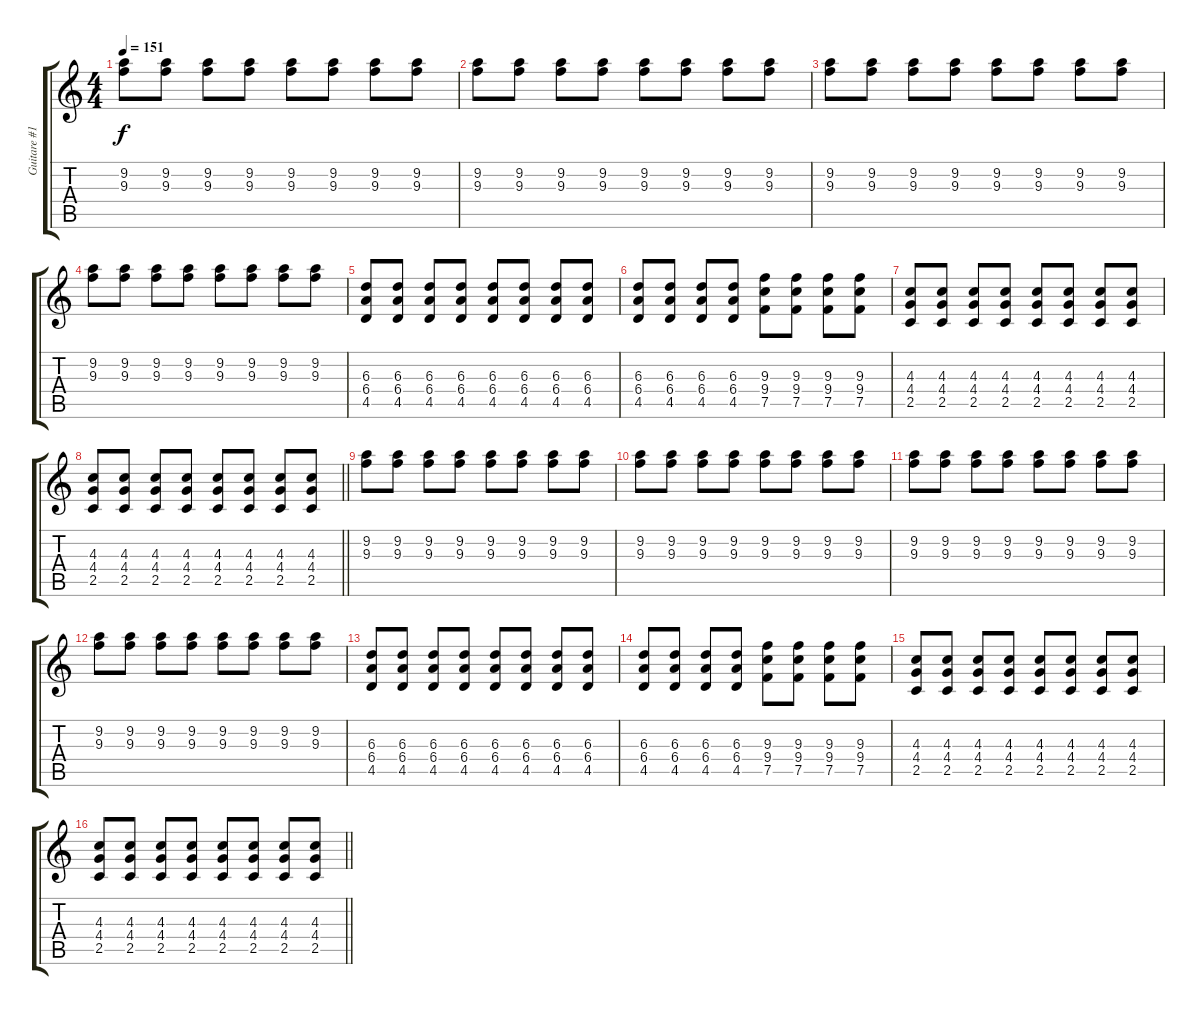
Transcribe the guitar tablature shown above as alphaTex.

\track ("Guitare #1 B.Molko" "Guitare #1") {instrument electricguitarclean}
\staff {score tabs}
\tuning (C4 C4 Ab3 Eb3 Bb2 F2) {hide}
\ts (4 4)
\tempo 151
\clef g2
\ks c
(9.2 9.3).8{dy f} (9.2 9.3).8 (9.2 9.3).8 (9.2 9.3).8 (9.2 9.3).8 (9.2 9.3).8 (9.2 9.3).8 (9.2 9.3).8 |
(9.2 9.3).8 (9.2 9.3).8 (9.2 9.3).8 (9.2 9.3).8 (9.2 9.3).8 (9.2 9.3).8 (9.2 9.3).8 (9.2 9.3).8 |
(9.2 9.3).8 (9.2 9.3).8 (9.2 9.3).8 (9.2 9.3).8 (9.2 9.3).8 (9.2 9.3).8 (9.2 9.3).8 (9.2 9.3).8 |
(9.2 9.3).8 (9.2 9.3).8 (9.2 9.3).8 (9.2 9.3).8 (9.2 9.3).8 (9.2 9.3).8 (9.2 9.3).8 (9.2 9.3).8 |
(6.3 6.4 4.5).8 (6.3 6.4 4.5).8 (6.3 6.4 4.5).8 (6.3 6.4 4.5).8 (6.3 6.4 4.5).8 (6.3 6.4 4.5).8 (6.3 6.4 4.5).8 (6.3 6.4 4.5).8 |
(6.3 6.4 4.5).8 (6.3 6.4 4.5).8 (6.3 6.4 4.5).8 (6.3 6.4 4.5).8 (9.3 9.4 7.5).8 (9.3 9.4 7.5).8 (9.3 9.4 7.5).8 (9.3 9.4 7.5).8 |
(4.3 4.4 2.5).8 (4.3 4.4 2.5).8 (4.3 4.4 2.5).8 (4.3 4.4 2.5).8 (4.3 4.4 2.5).8 (4.3 4.4 2.5).8 (4.3 4.4 2.5).8 (4.3 4.4 2.5).8 |
\barLineRight lightlight
(4.3 4.4 2.5).8 (4.3 4.4 2.5).8 (4.3 4.4 2.5).8 (4.3 4.4 2.5).8 (4.3 4.4 2.5).8 (4.3 4.4 2.5).8 (4.3 4.4 2.5).8 (4.3 4.4 2.5).8 |
(9.2 9.3).8 (9.2 9.3).8 (9.2 9.3).8 (9.2 9.3).8 (9.2 9.3).8 (9.2 9.3).8 (9.2 9.3).8 (9.2 9.3).8 |
(9.2 9.3).8 (9.2 9.3).8 (9.2 9.3).8 (9.2 9.3).8 (9.2 9.3).8 (9.2 9.3).8 (9.2 9.3).8 (9.2 9.3).8 |
(9.2 9.3).8 (9.2 9.3).8 (9.2 9.3).8 (9.2 9.3).8 (9.2 9.3).8 (9.2 9.3).8 (9.2 9.3).8 (9.2 9.3).8 |
(9.2 9.3).8 (9.2 9.3).8 (9.2 9.3).8 (9.2 9.3).8 (9.2 9.3).8 (9.2 9.3).8 (9.2 9.3).8 (9.2 9.3).8 |
(6.3 6.4 4.5).8 (6.3 6.4 4.5).8 (6.3 6.4 4.5).8 (6.3 6.4 4.5).8 (6.3 6.4 4.5).8 (6.3 6.4 4.5).8 (6.3 6.4 4.5).8 (6.3 6.4 4.5).8 |
(6.3 6.4 4.5).8 (6.3 6.4 4.5).8 (6.3 6.4 4.5).8 (6.3 6.4 4.5).8 (9.3 9.4 7.5).8 (9.3 9.4 7.5).8 (9.3 9.4 7.5).8 (9.3 9.4 7.5).8 |
(4.3 4.4 2.5).8 (4.3 4.4 2.5).8 (4.3 4.4 2.5).8 (4.3 4.4 2.5).8 (4.3 4.4 2.5).8 (4.3 4.4 2.5).8 (4.3 4.4 2.5).8 (4.3 4.4 2.5).8 |
\barLineRight lightlight
(4.3 4.4 2.5).8 (4.3 4.4 2.5).8 (4.3 4.4 2.5).8 (4.3 4.4 2.5).8 (4.3 4.4 2.5).8 (4.3 4.4 2.5).8 (4.3 4.4 2.5).8 (4.3 4.4 2.5).8
